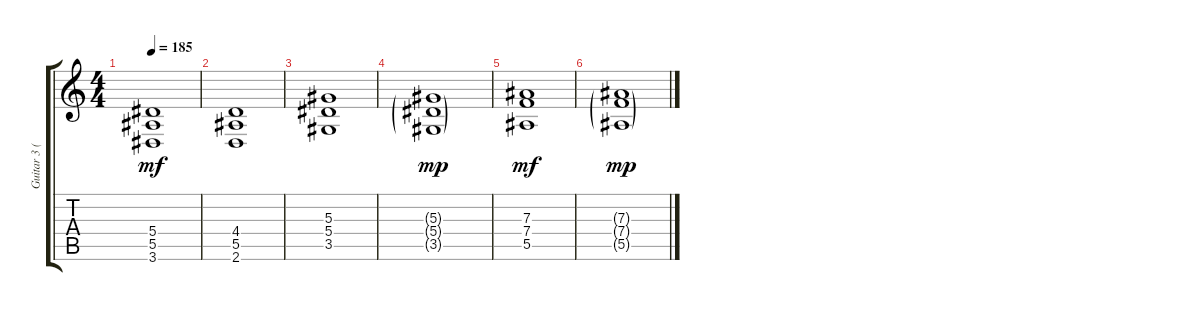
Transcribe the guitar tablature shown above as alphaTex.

\track ("Guitar 3 (Rhytm)" "Guitar 3 (") {instrument distortionguitar}
\staff {score tabs}
\tuning (C4 G3 Eb3 Bb2 F2 C2) {hide}
\ts (4 4)
\tempo 185
\clef g2
\ks c
(5.4 5.5 3.6).1{dy mf} |
(4.4 5.5 2.6).1 |
(5.3 5.4 3.5).1 |
(5.3{g} 5.4{g} 3.5{g}).1{dy mp} |
(7.3 7.4 5.5).1{dy mf} |
(7.3{g} 7.4{g} 5.5{g}).1{dy mp}
